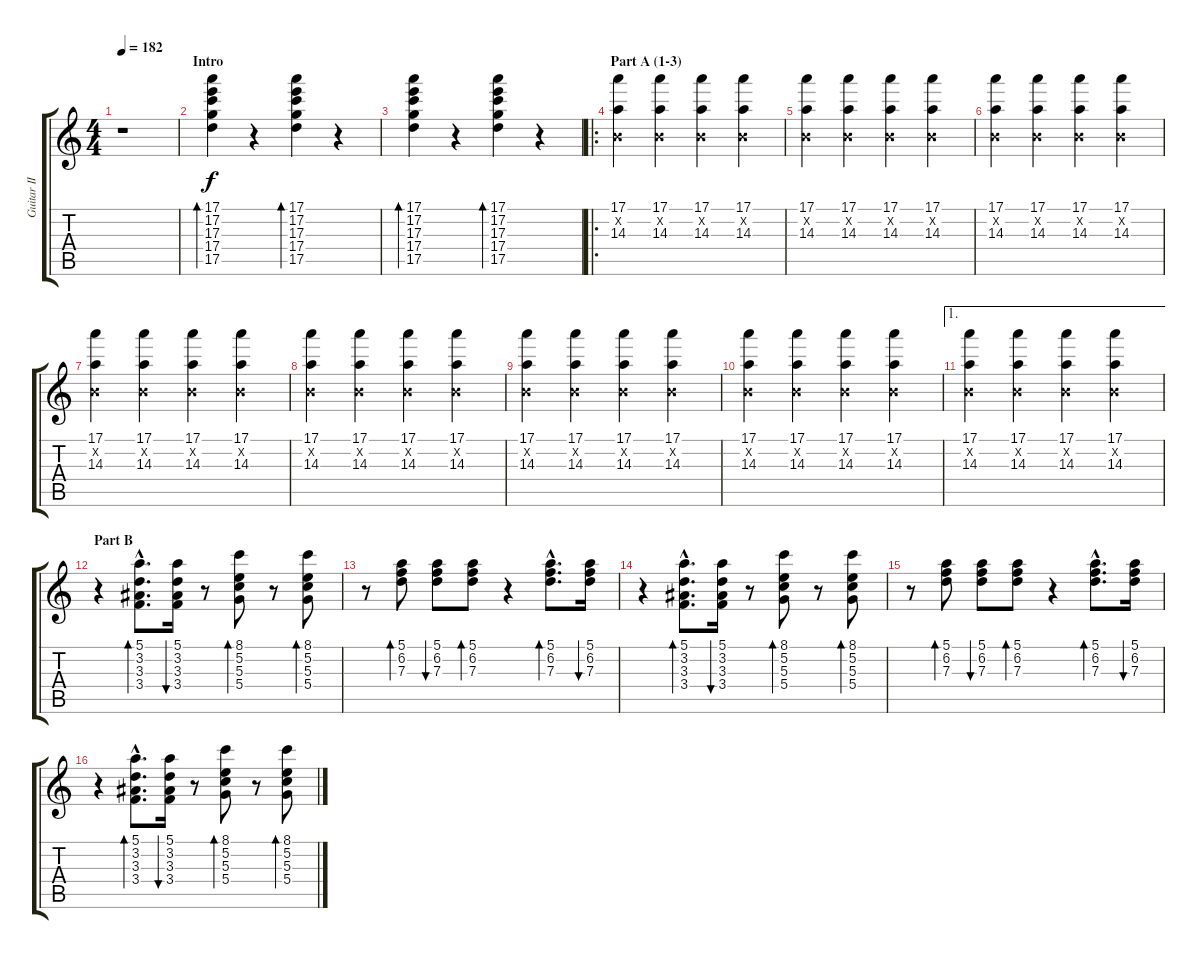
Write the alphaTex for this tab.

\track ("Guitar II (Inoran)" "Guitar II ") {instrument electricguitarclean}
\staff {score tabs}
\tuning (E4 B3 G3 D3 A2 E2) {hide}
\ts (4 4)
\tempo 182
\clef g2
\ks c
r.1{dy f instrument electricguitarclean} |
\section ("" "Intro")
(17.1 17.2 17.3 17.4 17.5).4{bd 60} r.4 (17.1 17.2 17.3 17.4 17.5).4{bd 60} r.4 |
(17.1 17.2 17.3 17.4 17.5).4{bd 60} r.4 (17.1 17.2 17.3 17.4 17.5).4{bd 60} r.4 |
\ro
\section ("" "Part A (1-3)")
(17.1 0.2{x} 14.3).4 (17.1 0.2{x} 14.3).4 (17.1 0.2{x} 14.3).4 (17.1 0.2{x} 14.3).4 |
(17.1 0.2{x} 14.3).4 (17.1 0.2{x} 14.3).4 (17.1 0.2{x} 14.3).4 (17.1 0.2{x} 14.3).4 |
(17.1 0.2{x} 14.3).4 (17.1 0.2{x} 14.3).4 (17.1 0.2{x} 14.3).4 (17.1 0.2{x} 14.3).4 |
(17.1 0.2{x} 14.3).4 (17.1 0.2{x} 14.3).4 (17.1 0.2{x} 14.3).4 (17.1 0.2{x} 14.3).4 |
(17.1 0.2{x} 14.3).4 (17.1 0.2{x} 14.3).4 (17.1 0.2{x} 14.3).4 (17.1 0.2{x} 14.3).4 |
(17.1 0.2{x} 14.3).4 (17.1 0.2{x} 14.3).4 (17.1 0.2{x} 14.3).4 (17.1 0.2{x} 14.3).4 |
(17.1 0.2{x} 14.3).4 (17.1 0.2{x} 14.3).4 (17.1 0.2{x} 14.3).4 (17.1 0.2{x} 14.3).4 |
\ae 1
(17.1 0.2{x} 14.3).4 (17.1 0.2{x} 14.3).4 (17.1 0.2{x} 14.3).4 (17.1 0.2{x} 14.3).4 |
\section ("" "Part B")
r.4 (5.1{hac} 3.2{hac} 3.3{hac} 3.4{hac}).8{d bd 60} (5.1 3.2 3.3 3.4).16{bu 60} r.8 (8.1 5.2 5.3 5.4).8{bd 60} r.8 (8.1 5.2 5.3 5.4).8{bd 60} |
r.8 (5.1 6.2 7.3).8{bd 60} (5.1 6.2 7.3).8{bu 60} (5.1 6.2 7.3).8{bd 60} r.4 (5.1{hac} 6.2{hac} 7.3{hac}).8{d bd 60} (5.1 6.2 7.3).16{bu 60} |
r.4 (5.1{hac} 3.2{hac} 3.3{hac} 3.4{hac}).8{d bd 60} (5.1 3.2 3.3 3.4).16{bu 60} r.8 (8.1 5.2 5.3 5.4).8{bd 60} r.8 (8.1 5.2 5.3 5.4).8{bd 60} |
r.8 (5.1 6.2 7.3).8{bd 60} (5.1 6.2 7.3).8{bu 60} (5.1 6.2 7.3).8{bd 60} r.4 (5.1{hac} 6.2{hac} 7.3{hac}).8{d bd 60} (5.1 6.2 7.3).16{bu 60} |
r.4 (5.1{hac} 3.2{hac} 3.3{hac} 3.4{hac}).8{d bd 60} (5.1 3.2 3.3 3.4).16{bu 60} r.8 (8.1 5.2 5.3 5.4).8{bd 60} r.8 (8.1 5.2 5.3 5.4).8{bd 60}
